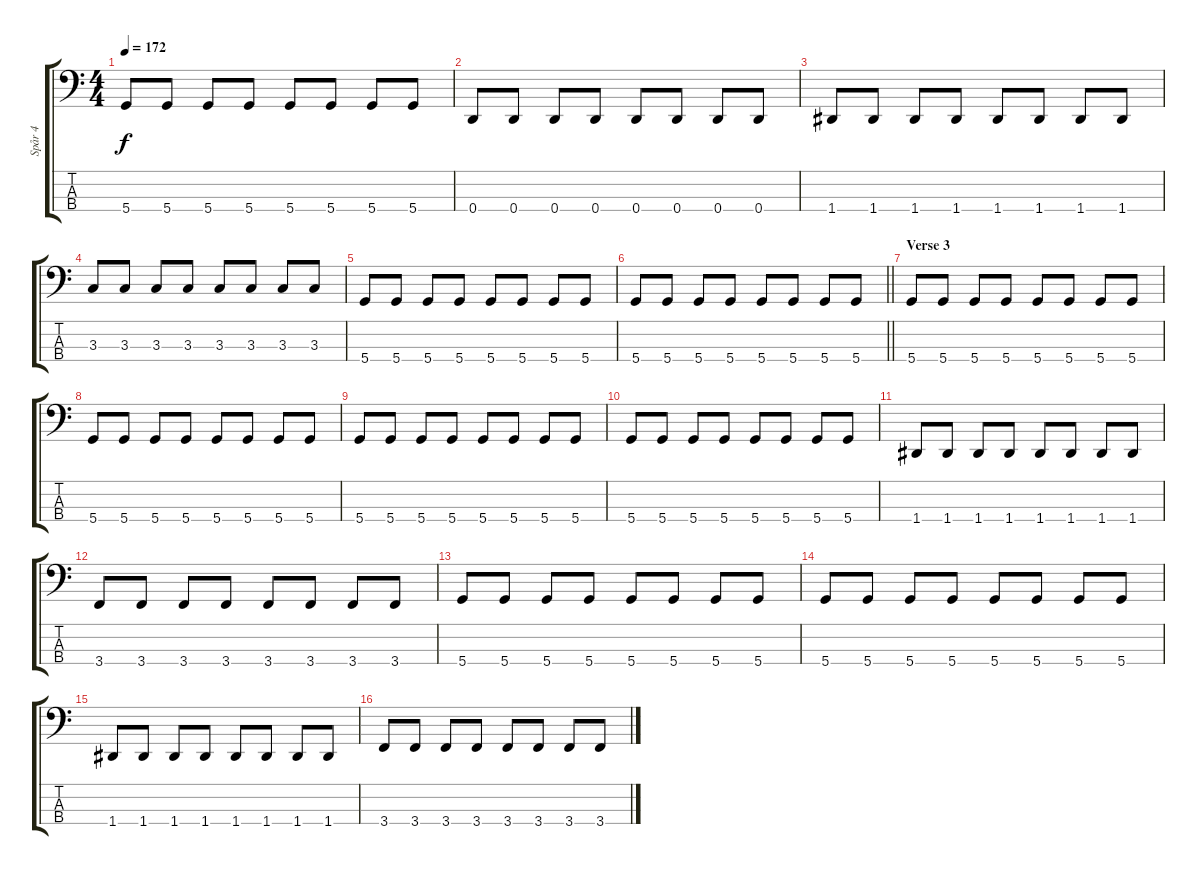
\track ("Spår 4" "Spår 4") {instrument electricbassfinger}
\staff {score tabs}
\tuning (G2 D2 A1 D1) {hide}
\ts (4 4)
\tempo 172
\clef f4
\ks c
5.4.8{dy f} 5.4.8 5.4.8 5.4.8 5.4.8 5.4.8 5.4.8 5.4.8 |
0.4.8 0.4.8 0.4.8 0.4.8 0.4.8 0.4.8 0.4.8 0.4.8 |
1.4.8 1.4.8 1.4.8 1.4.8 1.4.8 1.4.8 1.4.8 1.4.8 |
3.3.8 3.3.8 3.3.8 3.3.8 3.3.8 3.3.8 3.3.8 3.3.8 |
5.4.8 5.4.8 5.4.8 5.4.8 5.4.8 5.4.8 5.4.8 5.4.8 |
\barLineRight lightlight
5.4.8 5.4.8 5.4.8 5.4.8 5.4.8 5.4.8 5.4.8 5.4.8 |
\section ("" "Verse 3")
5.4.8 5.4.8 5.4.8 5.4.8 5.4.8 5.4.8 5.4.8 5.4.8 |
5.4.8 5.4.8 5.4.8 5.4.8 5.4.8 5.4.8 5.4.8 5.4.8 |
5.4.8 5.4.8 5.4.8 5.4.8 5.4.8 5.4.8 5.4.8 5.4.8 |
5.4.8 5.4.8 5.4.8 5.4.8 5.4.8 5.4.8 5.4.8 5.4.8 |
1.4.8 1.4.8 1.4.8 1.4.8 1.4.8 1.4.8 1.4.8 1.4.8 |
3.4.8 3.4.8 3.4.8 3.4.8 3.4.8 3.4.8 3.4.8 3.4.8 |
5.4.8 5.4.8 5.4.8 5.4.8 5.4.8 5.4.8 5.4.8 5.4.8 |
5.4.8 5.4.8 5.4.8 5.4.8 5.4.8 5.4.8 5.4.8 5.4.8 |
1.4.8 1.4.8 1.4.8 1.4.8 1.4.8 1.4.8 1.4.8 1.4.8 |
3.4.8 3.4.8 3.4.8 3.4.8 3.4.8 3.4.8 3.4.8 3.4.8
